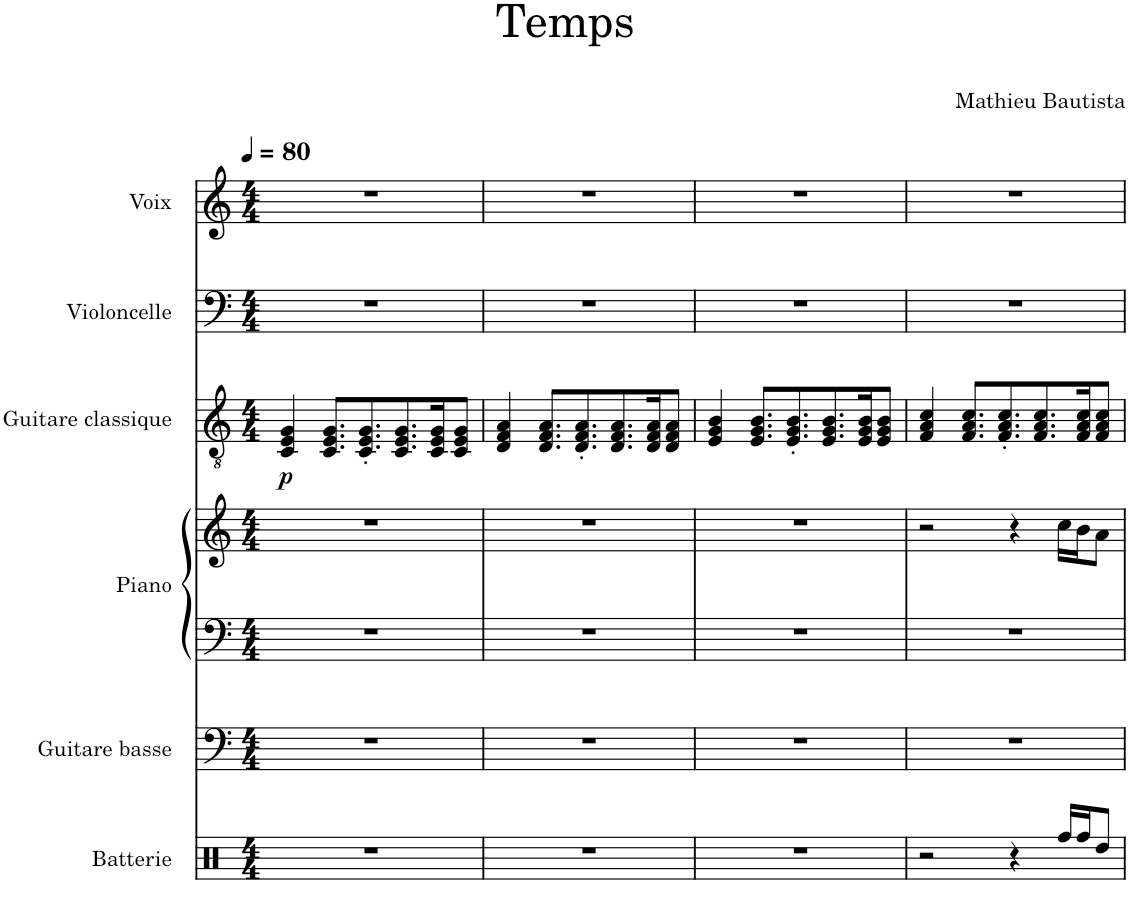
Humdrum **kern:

**kern	**kern	**kern	**kern	**kern	**dynam	**kern	**kern
*part6	*part5	*part4	*part4	*part3	*part3	*part2	*part1
*staff7	*staff6	*staff5	*staff4	*staff3	*staff3	*staff2	*staff1
*I"Batterie	*I"Guitare basse	*I"Piano	*	*I"Guitare classique	*	*I"Violoncelle	*I"Voix
*I'Batt.	*I'Guit. B.	*I'Pia.	*	*I'Guit.	*	*I'Vlc	*I'Vx.
*clefX	*clefF4	*clefF4	*clefG2	*clefGv2	*	*clefF4	*clefG2
*	*Trd7c12	*	*	*	*	*	*
*k[]	*k[]	*k[]	*k[]	*k[]	*	*k[]	*k[]
*M4/4	*M4/4	*M4/4	*M4/4	*M4/4	*	*M4/4	*M4/4
*MM80	*MM80	*MM80	*MM80	*MM80	*	*MM80	*MM80
=1	=1	=1	=1	=1	=1	=1	=1
!	!	!	!	!	!LO:DY:b	!	!
1r	1r	1r	1r	4C/ 4E/ 4G/	p	1r	1r
.	.	.	.	8.C/ 8.E/ 8.G/L	.	.	.
.	.	.	.	8.C/' 8.E/' 8.G/'	.	.	.
.	.	.	.	8.C/ 8.E/ 8.G/	.	.	.
.	.	.	.	16C/ 16E/ 16G/K	.	.	.
.	.	.	.	8C/ 8E/ 8G/J	.	.	.
=2	=2	=2	=2	=2	=2	=2	=2
1r	1r	1r	1r	4D/ 4F/ 4A/	.	1r	1r
.	.	.	.	8.D/ 8.F/ 8.A/L	.	.	.
.	.	.	.	8.D/' 8.F/' 8.A/'	.	.	.
.	.	.	.	8.D/ 8.F/ 8.A/	.	.	.
.	.	.	.	16D/ 16F/ 16A/K	.	.	.
.	.	.	.	8D/ 8F/ 8A/J	.	.	.
=3	=3	=3	=3	=3	=3	=3	=3
1r	1r	1r	1r	4E/ 4G/ 4B/	.	1r	1r
.	.	.	.	8.E/ 8.G/ 8.B/L	.	.	.
.	.	.	.	8.E/' 8.G/' 8.B/'	.	.	.
.	.	.	.	8.E/ 8.G/ 8.B/	.	.	.
.	.	.	.	16E/ 16G/ 16B/K	.	.	.
.	.	.	.	8E/ 8G/ 8B/J	.	.	.
=4	=4	=4	=4	=4	=4	=4	=4
2r	1r	1r	2r	4F/ 4A/ 4c/	.	1r	1r
.	.	.	.	8.F/ 8.A/ 8.c/L	.	.	.
.	.	.	.	8.F/' 8.A/' 8.c/'	.	.	.
4r	.	.	4r	.	.	.	.
.	.	.	.	8.F/ 8.A/ 8.c/	.	.	.
16Rff/LL	.	.	16cc\LL	.	.	.	.
16Rff/J	.	.	16b\J	16F/ 16A/ 16c/K	.	.	.
8Rdd/J	.	.	8a\J	8F/ 8A/ 8c/J	.	.	.
=	=	=	=	=	=	=	=
*-	*-	*-	*-	*-	*-	*-	*-
